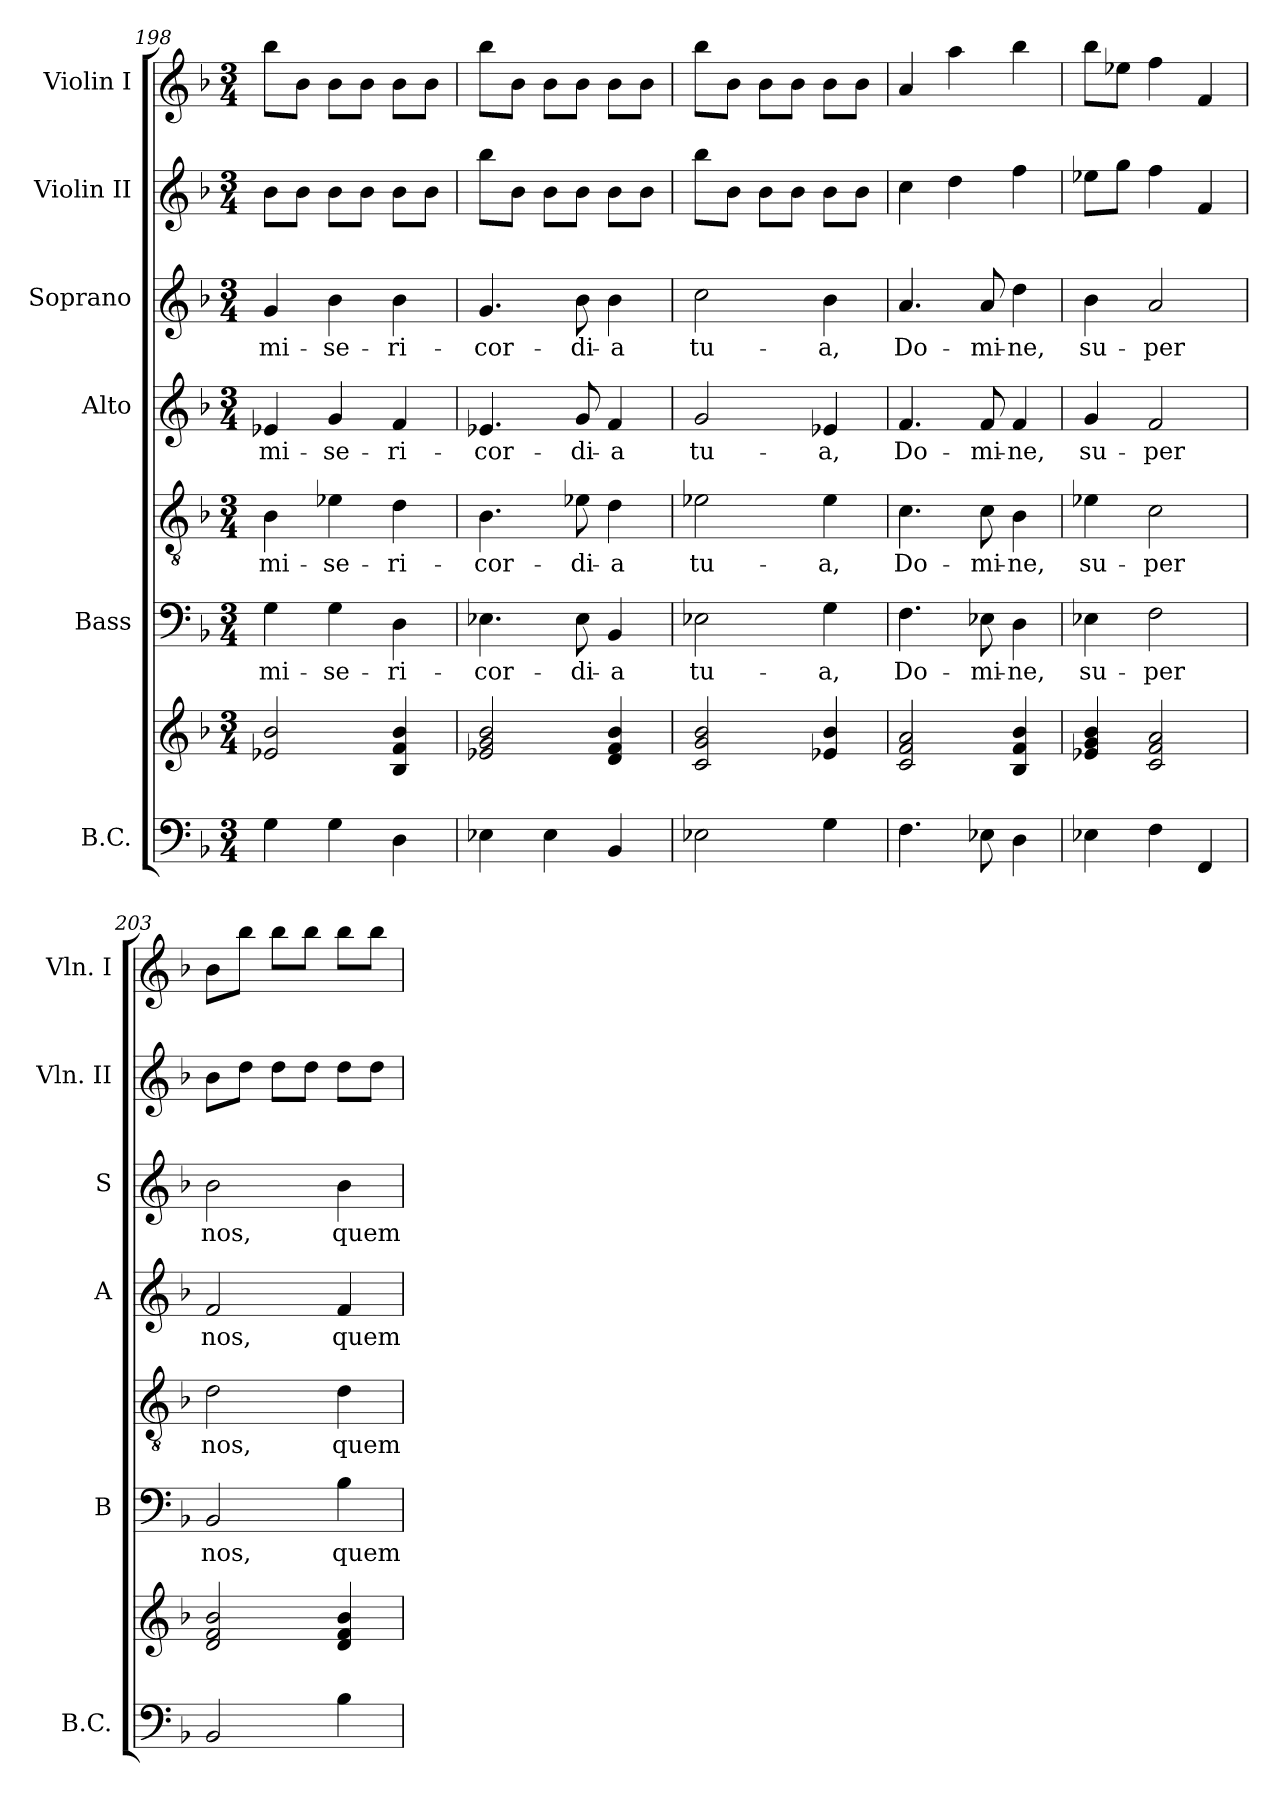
**kern	**kern	**kern	**text	**kern	**text	**kern	**text	**kern	**text	**kern	**kern
*part7	*part7	*part6	*part6	*part5	*part5	*part4	*part4	*part3	*part3	*part2	*part1
*staff8	*staff7	*staff6	*staff6	*staff5	*staff5	*staff4	*staff4	*staff3	*staff3	*staff2	*staff1
*I"B.C.	*	*I"Bass	*	*	*	*I"Alto	*	*I"Soprano	*	*I"Violin II	*I"Violin I
*I'B.C.	*	*I'B	*	*	*	*I'A	*	*I'S	*	*I'Vln. II	*I'Vln. I
*clefF4	*clefG2	*clefF4	*	*clefGv2	*	*clefG2	*	*clefG2	*	*clefG2	*clefG2
*k[b-]	*k[b-]	*k[b-]	*	*k[b-]	*	*k[b-]	*	*k[b-]	*	*k[b-]	*k[b-]
*F:	*F:	*F:	*	*F:	*	*F:	*	*F:	*	*F:	*F:
*M3/4	*M3/4	*M3/4	*	*M3/4	*	*M3/4	*	*M3/4	*	*M3/4	*M3/4
=198	=198	=198	=198	=198	=198	=198	=198	=198	=198	=198	=198
!	!	!	!LO:LY:b	!	!LO:LY:b	!	!LO:LY:b	!	!LO:LY:b	!	!
4G\	2e-X/ 2b-/	4G\	mi-	4B-\	mi-	4e-X/	mi-	4g/	mi-	8b-\L	8bb-\L
.	.	.	.	.	.	.	.	.	.	8b-\J	8b-\J
!	!	!	!LO:LY:b	!	!LO:LY:b	!	!LO:LY:b	!	!LO:LY:b	!	!
4G\	.	4G\	-se-	4e-X\	-se-	4g/	-se-	4b-\	-se-	8b-\L	8b-\L
.	.	.	.	.	.	.	.	.	.	8b-\J	8b-\J
!	!	!	!LO:LY:b	!	!LO:LY:b	!	!LO:LY:b	!	!LO:LY:b	!	!
4D\	4B-/ 4f/ 4b-/	4D\	-ri-	4d\	-ri-	4f/	-ri-	4b-\	-ri-	8b-\L	8b-\L
.	.	.	.	.	.	.	.	.	.	8b-\J	8b-\J
=199	=199	=199	=199	=199	=199	=199	=199	=199	=199	=199	=199
!	!	!	!LO:LY:b	!	!LO:LY:b	!	!LO:LY:b	!	!LO:LY:b	!	!
4E-X\	2e-X/ 2g/ 2b-/	4.E-X\	-cor-	4.B-\	-cor-	4.e-X/	-cor-	4.g/	-cor-	8bb-\L	8bb-\L
.	.	.	.	.	.	.	.	.	.	8b-\J	8b-\J
4E-\	.	.	.	.	.	.	.	.	.	8b-\L	8b-\L
!	!	!	!LO:LY:b	!	!LO:LY:b	!	!LO:LY:b	!	!LO:LY:b	!	!
.	.	8E-\	-di-	8e-X\	-di-	8g/	-di-	8b-\	-di-	8b-\J	8b-\J
!	!	!	!LO:LY:b	!	!LO:LY:b	!	!LO:LY:b	!	!LO:LY:b	!	!
4BB-/	4d/ 4f/ 4b-/	4BB-/	-a	4d\	-a	4f/	-a	4b-\	-a	8b-\L	8b-\L
.	.	.	.	.	.	.	.	.	.	8b-\J	8b-\J
=200	=200	=200	=200	=200	=200	=200	=200	=200	=200	=200	=200
!	!	!	!LO:LY:b	!	!LO:LY:b	!	!LO:LY:b	!	!LO:LY:b	!	!
2E-X\	2c/ 2g/ 2b-/	2E-X\	tu-	2e-X\	tu-	2g/	tu-	2cc\	tu-	8bb-\L	8bb-\L
.	.	.	.	.	.	.	.	.	.	8b-\J	8b-\J
.	.	.	.	.	.	.	.	.	.	8b-\L	8b-\L
.	.	.	.	.	.	.	.	.	.	8b-\J	8b-\J
!	!	!	!LO:LY:b	!	!LO:LY:b	!	!LO:LY:b	!	!LO:LY:b	!	!
4G\	4e-X/ 4b-/	4G\	-a,	4e-\	-a,	4e-X/	-a,	4b-\	-a,	8b-\L	8b-\L
.	.	.	.	.	.	.	.	.	.	8b-\J	8b-\J
=201	=201	=201	=201	=201	=201	=201	=201	=201	=201	=201	=201
!	!	!	!LO:LY:b	!	!LO:LY:b	!	!LO:LY:b	!	!LO:LY:b	!	!
4.F\	2c/ 2f/ 2a/	4.F\	Do-	4.c\	Do-	4.f/	Do-	4.a/	Do-	4cc\	4a/
.	.	.	.	.	.	.	.	.	.	4dd\	4aa\
!	!	!	!LO:LY:b	!	!LO:LY:b	!	!LO:LY:b	!	!LO:LY:b	!	!
8E-X\	.	8E-X\	-mi-	8c\	-mi-	8f/	-mi-	8a/	-mi-	.	.
!	!	!	!LO:LY:b	!	!LO:LY:b	!	!LO:LY:b	!	!LO:LY:b	!	!
4D\	4B-/ 4f/ 4b-/	4D\	-ne,	4B-\	-ne,	4f/	-ne,	4dd\	-ne,	4ff\	4bb-\
=202	=202	=202	=202	=202	=202	=202	=202	=202	=202	=202	=202
!	!	!	!LO:LY:b	!	!LO:LY:b	!	!LO:LY:b	!	!LO:LY:b	!	!
4E-X\	4e-X/ 4g/ 4b-/	4E-X\	su-	4e-X\	su-	4g/	su-	4b-\	su-	8ee-X\L	8bb-\L
.	.	.	.	.	.	.	.	.	.	8gg\J	8ee-X\J
!	!	!	!LO:LY:b	!	!LO:LY:b	!	!LO:LY:b	!	!LO:LY:b	!	!
4F\	2c/ 2f/ 2a/	2F\	-per	2c\	-per	2f/	-per	2a/	-per	4ff\	4ff\
4FF/	.	.	.	.	.	.	.	.	.	4f/	4f/
!!LO:LB:g=z
=203	=203	=203	=203	=203	=203	=203	=203	=203	=203	=203	=203
!	!	!	!LO:LY:b	!	!LO:LY:b	!	!LO:LY:b	!	!LO:LY:b	!	!
2BB-/	2d/ 2f/ 2b-/	2BB-/	nos,	2d\	nos,	2f/	nos,	2b-\	nos,	8b-\L	8b-\L
.	.	.	.	.	.	.	.	.	.	8dd\J	8bb-\J
.	.	.	.	.	.	.	.	.	.	8dd\L	8bb-\L
.	.	.	.	.	.	.	.	.	.	8dd\J	8bb-\J
!	!	!	!LO:LY:b	!	!LO:LY:b	!	!LO:LY:b	!	!LO:LY:b	!	!
4B-\	4d/ 4f/ 4b-/	4B-\	quem-	4d\	quem-	4f/	quem-	4b-\	quem-	8dd\L	8bb-\L
.	.	.	.	.	.	.	.	.	.	8dd\J	8bb-\J
=	=	=	=	=	=	=	=	=	=	=	=
*-	*-	*-	*-	*-	*-	*-	*-	*-	*-	*-	*-
